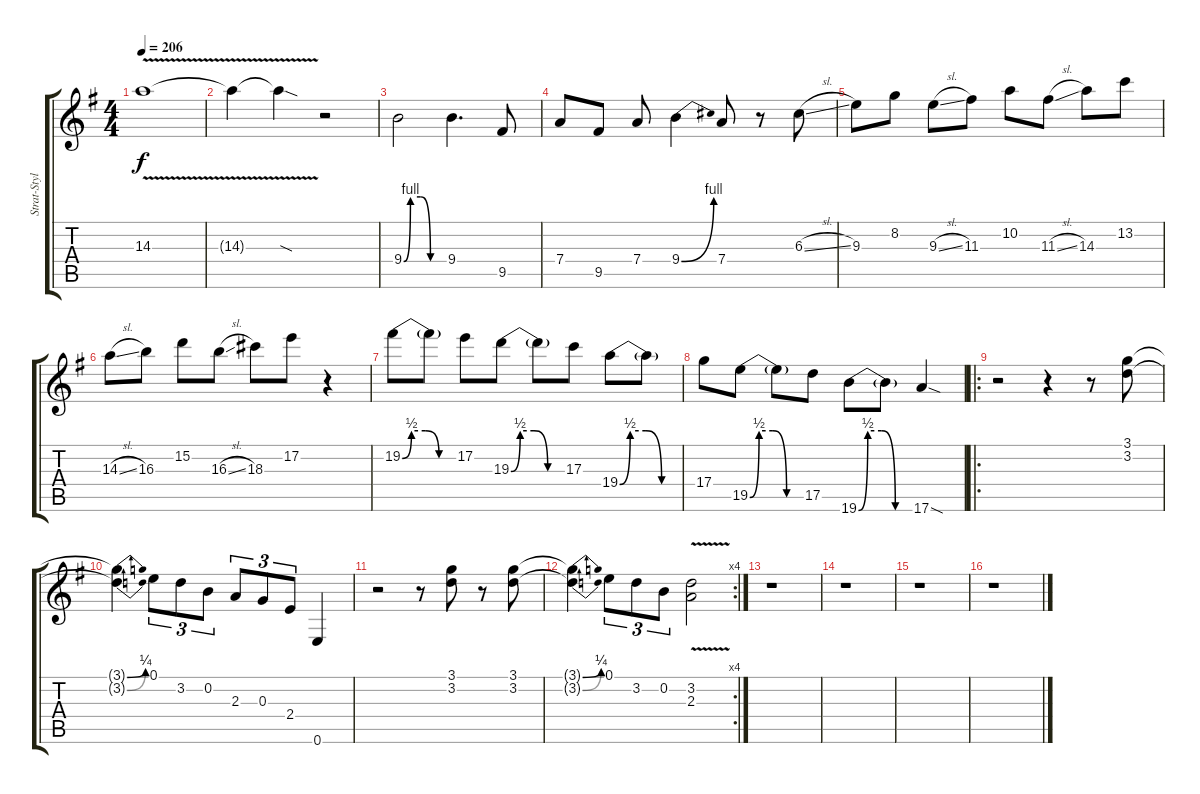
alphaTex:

\track ("Strat-Style" "Strat-Styl") {instrument distortionguitar}
\staff {score tabs}
\tuning (E4 B3 G3 D3 A2 E2) {hide}
\ts (4 4)
\tempo 206
\clef g2
\ks g
14.3{v t}.1{dy f} |
14.3{v t}.4 14.3{sod t}.4 r.2 |
9.4{be (custom 0 0 10 4 25 4 40 0 60 0)}.2 9.4.4{d} 9.5.8 |
7.4.8 9.5.8 7.4.8 9.4{be (bend 0 0 60 4)}.4 7.4.8 r.8 6.3{sl}.8 |
9.3.8 8.2.8 9.3{sl}.8 11.3.8 10.2.8 11.3{sl}.8 14.3.8 13.2.8 |
14.3{sl}.8 16.3.8 15.2.8 16.3{sl}.8 18.3.8 17.2.8 r.4 |
19.2{be (custom 0 0 10 2 25 2 40 0 60 0)}.8 19.2{t}.8 17.2.8 19.3{be (custom 0 0 10 2 25 2 40 0 60 0)}.8 19.3{t}.8 17.3.8 19.4{be (custom 0 0 10 2 25 2 40 0 60 0)}.8 19.4{t}.8 |
17.4.8 19.5{be (custom 0 0 10 2 25 2 40 0 60 0)}.8 19.5{t}.8 17.5.8 19.6{be (custom 0 0 10 2 25 2 40 0 60 0)}.8 19.6{t}.8 17.6{sod}.4 |
\ro
r.2 r.4 r.8 (3.1 3.2).8 |
(3.1{be (bend 0 0 60 1) t} 3.2{be (bend 0 0 60 1) t}).4 0.1.8{tu (3 2)} 3.2.8{tu (3 2)} 0.2.8{tu (3 2)} 2.3.8{tu (3 2)} 0.3.8{tu (3 2)} 2.4.8{tu (3 2)} 0.6.4 |
r.2 r.8 (3.1 3.2).8 r.8 (3.1 3.2).8 |
\rc 4
(3.1{be (bend 0 0 60 1) t} 3.2{be (bend 0 0 60 1) t}).4 0.1.8{tu (3 2)} 3.2.8{tu (3 2)} 0.2.8{tu (3 2)} (3.2{v} 2.3{v}).2 |
r.1 |
r.1 |
r.1 |
r.1
